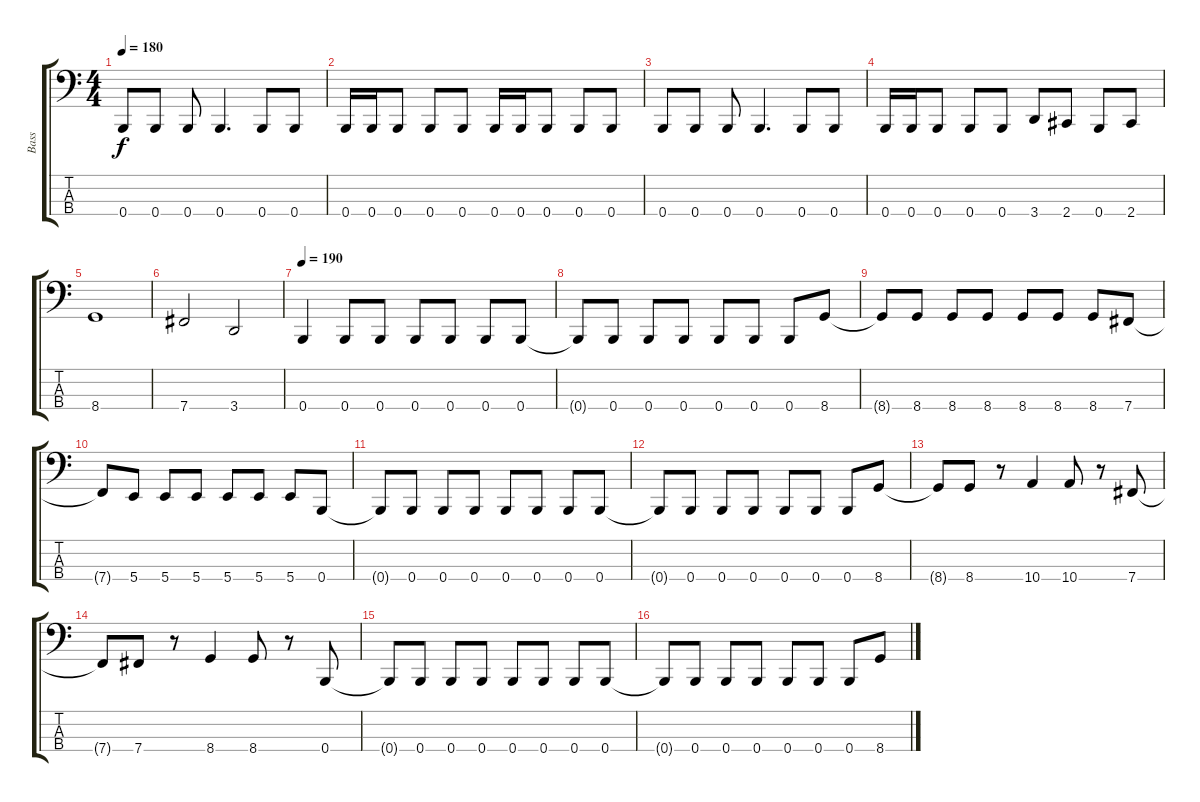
\track ("Bass" "Bass") {instrument electricbasspick}
\staff {score tabs}
\tuning (E2 B1 Gb1 B0) {hide}
\ts (4 4)
\tempo 180
\clef f4
\ks c
0.4.8{dy f} 0.4.8 0.4.8 0.4.4{d} 0.4.8 0.4.8 |
0.4.16 0.4.16 0.4.8 0.4.8 0.4.8 0.4.16 0.4.16 0.4.8 0.4.8 0.4.8 |
0.4.8 0.4.8 0.4.8 0.4.4{d} 0.4.8 0.4.8 |
0.4.16 0.4.16 0.4.8 0.4.8 0.4.8 3.4.8 2.4.8 0.4.8 2.4.8 |
8.4.1 |
7.4.2 3.4.2 |
\tempo 190
0.4.4 0.4.8 0.4.8 0.4.8 0.4.8 0.4.8 0.4.8 |
0.4{t}.8 0.4.8 0.4.8 0.4.8 0.4.8 0.4.8 0.4.8 8.4.8 |
8.4{t}.8 8.4.8 8.4.8 8.4.8 8.4.8 8.4.8 8.4.8 7.4.8 |
7.4{t}.8 5.4.8 5.4.8 5.4.8 5.4.8 5.4.8 5.4.8 0.4.8 |
0.4{t}.8 0.4.8 0.4.8 0.4.8 0.4.8 0.4.8 0.4.8 0.4.8 |
0.4{t}.8 0.4.8 0.4.8 0.4.8 0.4.8 0.4.8 0.4.8 8.4.8 |
8.4{t}.8 8.4.8 r.8 10.4.4 10.4.8 r.8 7.4.8 |
7.4{t}.8 7.4.8 r.8 8.4.4 8.4.8 r.8 0.4.8 |
0.4{t}.8 0.4.8 0.4.8 0.4.8 0.4.8 0.4.8 0.4.8 0.4.8 |
0.4{t}.8 0.4.8 0.4.8 0.4.8 0.4.8 0.4.8 0.4.8 8.4.8
